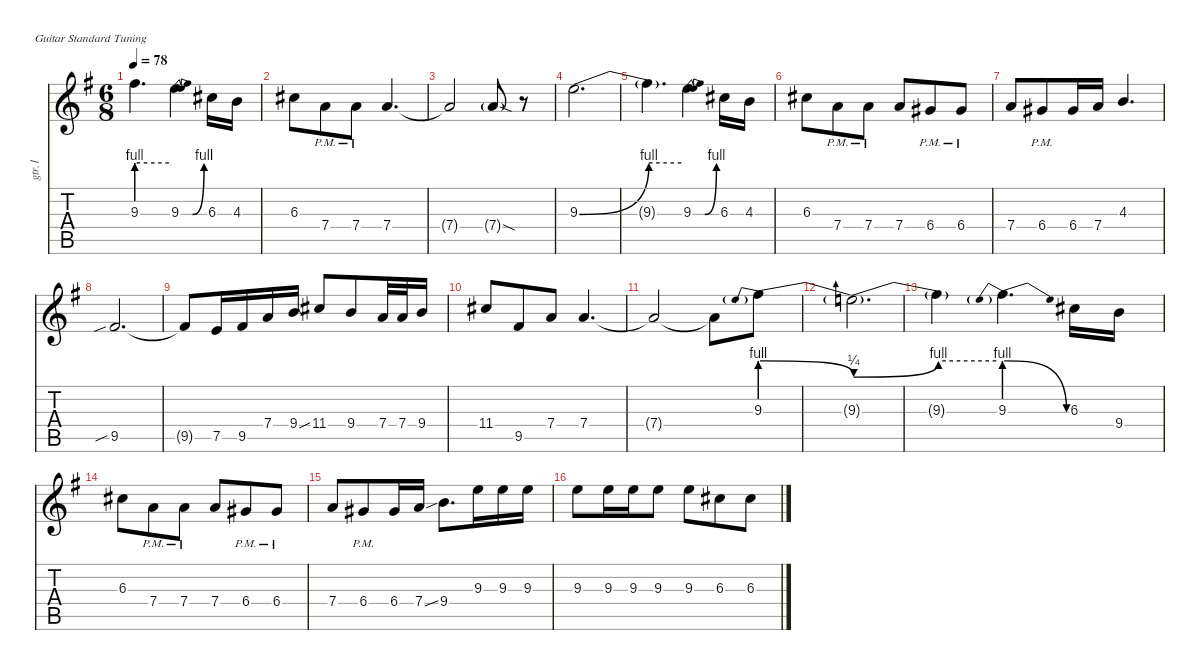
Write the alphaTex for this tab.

\defaultSystemsLayout 4
\hideDynamics
\bracketExtendMode nobrackets
\otherSystemsTrackNameOrientation horizontal
\track ("Guitar 1" "gtr.1") {defaultSystemsLayout 8 mute instrument distortionguitar}
\staff {score tabs}
\tuning (E4 B3 G3 D3 A2 E2)
\ts (6 8)
\tempo 78
\clef g2
\ks eminor
9.3{be (hold 0 4 60 4) t}.4{d dy f beam Down} 9.3{be (bendrelease 0 0 22.999999199999998 4 25.999999199999998 4 15 0) acc forcenatural}.4{beam Down} 6.3{acc #}.16{beam Down} 4.3{acc forcenatural}.16{beam Down} |
6.3{acc #}.8{beam Down} 7.4{pm acc forcenatural}.8{beam Down} 7.4{pm acc forcenatural}.8{beam Down} 7.4{acc forcenatural}.4{d beam Up} |
7.4{t acc forcenatural}.2{beam Up} 7.4{sod g acc forcenatural}.8{dy mf beam Up} r.8{beam Up} |
9.3{be (bend 0 0 60 4) acc forcenatural}.2{d dy f beam Down} |
9.3{be (hold 0 4 60 4) t}.4{d beam Down} 9.3{be (bendrelease 0 0 22.999999199999998 4 25.999999199999998 4 15 0) acc forcenatural}.4{beam Down} 6.3{acc #}.16{beam Down} 4.3{acc forcenatural}.16{beam Down} |
6.3{acc #}.8{beam Down} 7.4{pm acc forcenatural}.8{beam Down} 7.4{pm acc forcenatural}.8{beam Down} 7.4{acc forcenatural}.8{beam Up} 6.4{pm acc #}.8{beam Up} 6.4{pm acc #}.8{beam Up} |
7.4{acc forcenatural}.8{beam Up} 6.4{pm acc #}.8{beam Up} 6.4{acc #}.16{beam Up} 7.4{acc forcenatural}.16{beam Up} 4.3{acc forcenatural}.4{d beam Up} |
9.5{sib acc #}.2{d beam Up} |
9.5{t acc #}.8{beam Up} 7.5{acc forcenatural}.16{beam Up} 9.5{acc #}.16{beam Up} 7.4{acc forcenatural}.16{beam Up} 9.4{ss acc forcenatural}.16{beam Up} 11.4{acc #}.8{beam Up} 9.4{acc forcenatural}.8{beam Up} 7.4{acc forcenatural}.32{beam Up} 7.4{acc forcenatural}.32{beam Up} 9.4{acc forcenatural}.16{beam Up} |
11.4{acc #}.8{beam Up} 9.5{acc #}.8{beam Up} 7.4{acc forcenatural}.8{beam Up} 7.4{acc forcenatural}.4{d beam Up} |
7.4{t acc forcenatural}.2{beam Up} 7.4{t acc forcenatural}.8{beam Down} 9.3{be (prebendrelease 0 4 60 1)}.8{beam Down} |
9.3{be (bend 0 1 60 4) t acc forcenatural}.2{d beam Down} |
9.3{be (hold 0 4 60 4) t}.4{beam Down} 9.3{be (prebendrelease 0 4 12.999999599999999 0)}.4{d beam Down} 6.3{acc #}.16{beam Down} 9.4{acc forcenatural}.16{beam Down} |
6.3{acc #}.8{beam Down} 7.4{pm acc forcenatural}.8{beam Down} 7.4{pm acc forcenatural}.8{beam Down} 7.4{acc forcenatural}.8{beam Up} 6.4{pm acc #}.8{beam Up} 6.4{pm acc #}.8{beam Up} |
7.4{acc forcenatural}.8{beam Up} 6.4{pm acc #}.8{beam Up} 6.4{acc #}.16{beam Up} 7.4{ss acc forcenatural}.16{beam Up} 9.4{acc forcenatural}.8{d beam Down} 9.3{acc forcenatural}.16{beam Down} 9.3{acc forcenatural}.16{beam Down} 9.3{acc forcenatural}.16{beam Down} |
9.3{acc forcenatural}.8{beam Down} 9.3{acc forcenatural}.16{beam Down} 9.3{acc forcenatural}.16{beam Down} 9.3{acc forcenatural}.8{beam Down} 9.3{acc forcenatural}.8{beam Down} 6.3{acc #}.8{beam Down} 6.3{ss acc #}.8{beam Down}
